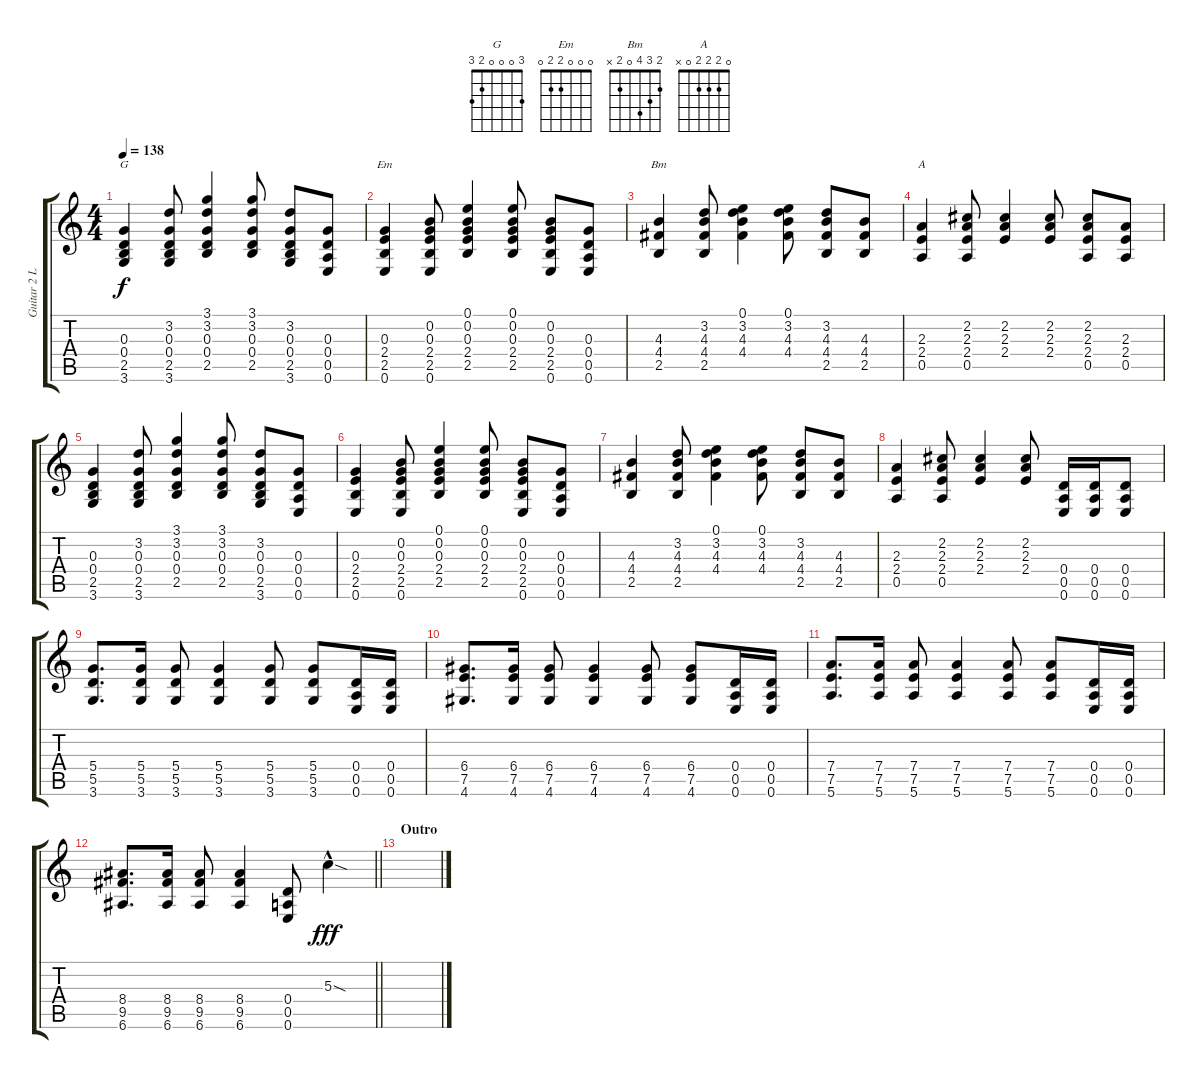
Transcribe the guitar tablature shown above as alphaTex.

\track ("Guitar 2 L" "Guitar 2 L") {instrument overdrivenguitar}
\staff {score tabs}
\tuning (E4 B3 G3 D3 A2 E2) {hide}
\chord ("G" 3 0 0 0 2 3)
\chord ("Em" 0 0 0 2 2 0)
\chord ("Bm" 2 3 4 0 2 x)
\chord ("A" 0 2 2 2 0 x)
\ts (4 4)
\tempo 138
\clef g2
\ks c
(0.3 0.4 2.5 3.6).4{ch "G" dy f} (3.2 0.3 0.4 2.5 3.6).8 (3.1 3.2 0.3 0.4 2.5).4 (3.1 3.2 0.3 0.4 2.5).8 (3.2 0.3 0.4 2.5 3.6).8 (0.3 0.4 0.5 0.6).8 |
(0.3 2.4 2.5 0.6).4{ch "Em"} (0.2 0.3 2.4 2.5 0.6).8 (0.1 0.2 0.3 2.4 2.5).4 (0.1 0.2 0.3 2.4 2.5).8 (0.2 0.3 2.4 2.5 0.6).8 (0.3 0.4 0.5 0.6).8 |
(4.3 4.4 2.5).4{ch "Bm"} (3.2 4.3 4.4 2.5).8 (0.1 3.2 4.3 4.4).4 (0.1 3.2 4.3 4.4).8 (3.2 4.3 4.4 2.5).8 (4.3 4.4 2.5).8 |
(2.3 2.4 0.5).4{ch "A"} (2.2 2.3 2.4 0.5).8 (2.2 2.3 2.4).4 (2.2 2.3 2.4).8 (2.2 2.3 2.4 0.5).8 (2.3 2.4 0.5).8 |
(0.3 0.4 2.5 3.6).4 (3.2 0.3 0.4 2.5 3.6).8 (3.1 3.2 0.3 0.4 2.5).4 (3.1 3.2 0.3 0.4 2.5).8 (3.2 0.3 0.4 2.5 3.6).8 (0.3 0.4 0.5 0.6).8 |
(0.3 2.4 2.5 0.6).4 (0.2 0.3 2.4 2.5 0.6).8 (0.1 0.2 0.3 2.4 2.5).4 (0.1 0.2 0.3 2.4 2.5).8 (0.2 0.3 2.4 2.5 0.6).8 (0.3 0.4 0.5 0.6).8 |
(4.3 4.4 2.5).4 (3.2 4.3 4.4 2.5).8 (0.1 3.2 4.3 4.4).4 (0.1 3.2 4.3 4.4).8 (3.2 4.3 4.4 2.5).8 (4.3 4.4 2.5).8 |
(2.3 2.4 0.5).4 (2.2 2.3 2.4 0.5).8 (2.2 2.3 2.4).4 (2.2 2.3 2.4).8 (0.4 0.5 0.6).16 (0.4 0.5 0.6).16 (0.4 0.5 0.6).8 |
(5.4 5.5 3.6).8{d} (5.4 5.5 3.6).16 (5.4 5.5 3.6).8 (5.4 5.5 3.6).4 (5.4 5.5 3.6).8 (5.4 5.5 3.6).8 (0.4 0.5 0.6).16 (0.4 0.5 0.6).16 |
(6.4 7.5 4.6).8{d} (6.4 7.5 4.6).16 (6.4 7.5 4.6).8 (6.4 7.5 4.6).4 (6.4 7.5 4.6).8 (6.4 7.5 4.6).8 (0.4 0.5 0.6).16 (0.4 0.5 0.6).16 |
(7.4 7.5 5.6).8{d} (7.4 7.5 5.6).16 (7.4 7.5 5.6).8 (7.4 7.5 5.6).4 (7.4 7.5 5.6).8 (7.4 7.5 5.6).8 (0.4 0.5 0.6).16 (0.4 0.5 0.6).16 |
\barLineRight lightlight
(8.4 9.5 6.6).8{d} (8.4 9.5 6.6).16 (8.4 9.5 6.6).8 (8.4 9.5 6.6).4 (0.4 0.5 0.6).8 5.3{sod hac}.4{dy fff} |
\section ("" "Outro")
